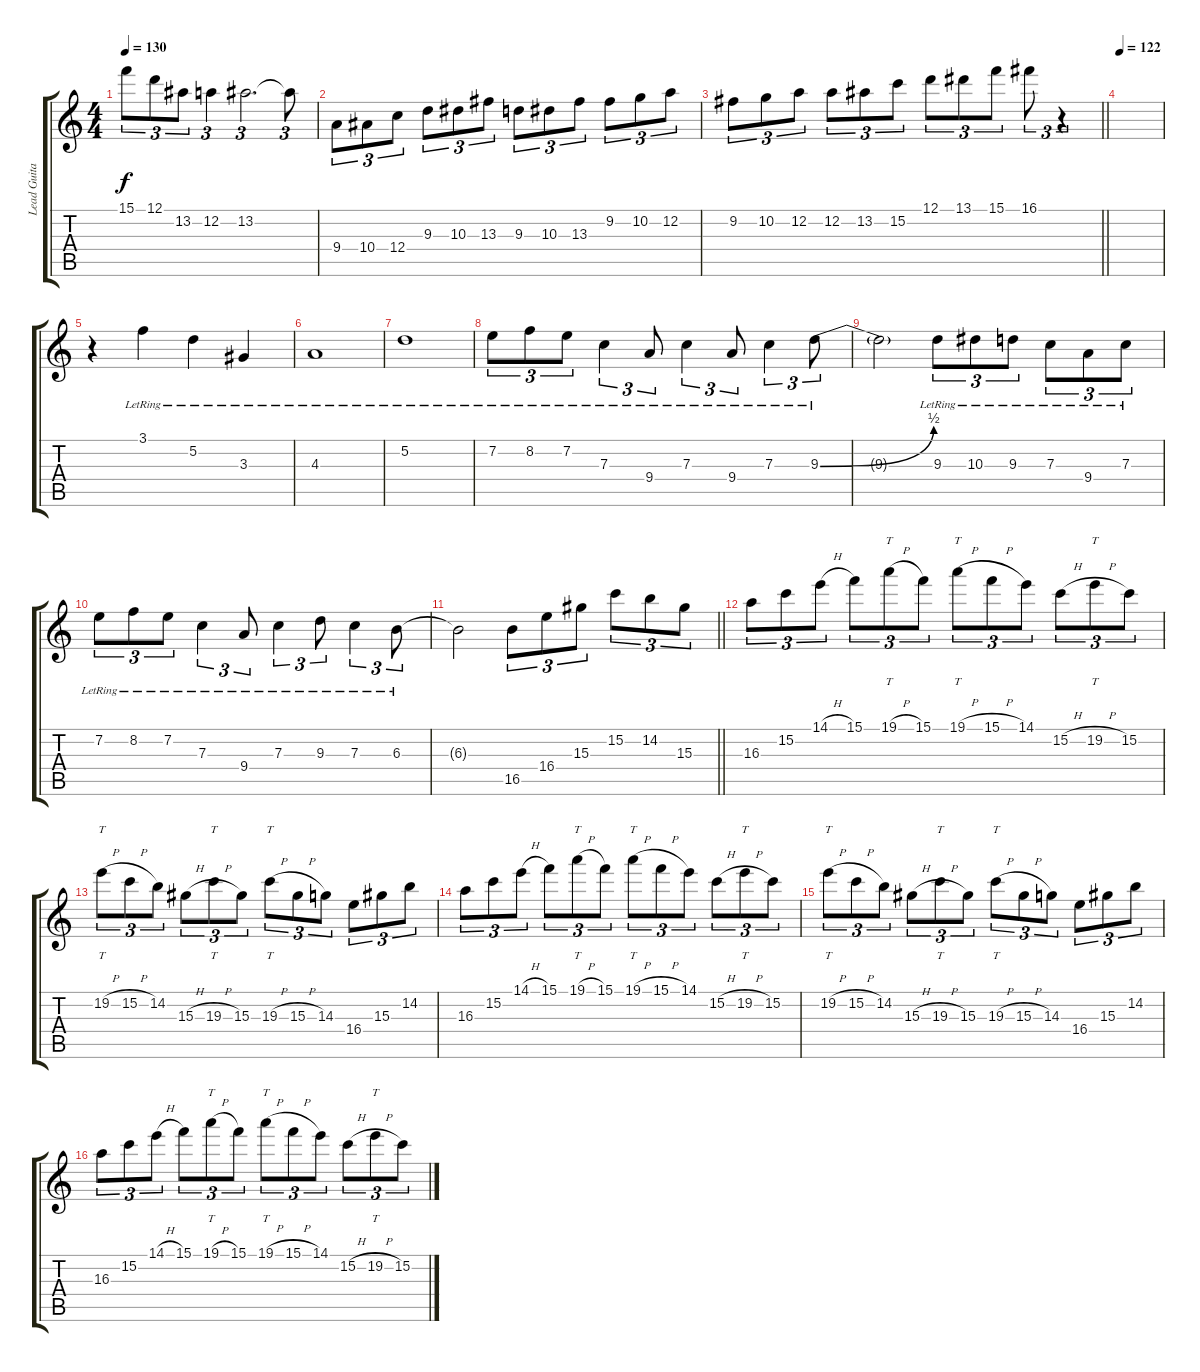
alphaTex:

\track ("Lead Guitar 1" "Lead Guita") {instrument distortionguitar}
\staff {score tabs}
\tuning (D4 A3 F3 C3 G2 C2) {hide}
\ts (4 4)
\tempo 130
\clef g2
\ks c
15.1.8{tu (3 2) dy f} 12.1.8{tu (3 2)} 13.2.8{tu (3 2)} 12.2.4{tu (3 2)} 13.2.2{d tu (3 2)} 13.2{t}.8{tu (3 2)} |
9.4.8{tu (3 2)} 10.4.8{tu (3 2)} 12.4.8{tu (3 2)} 9.3.8{tu (3 2)} 10.3.8{tu (3 2)} 13.3.8{tu (3 2)} 9.3.8{tu (3 2)} 10.3.8{tu (3 2)} 13.3.8{tu (3 2)} 9.2.8{tu (3 2)} 10.2.8{tu (3 2)} 12.2.8{tu (3 2)} |
\barLineRight lightlight
9.2.8{tu (3 2)} 10.2.8{tu (3 2)} 12.2.8{tu (3 2)} 12.2.8{tu (3 2)} 13.2.8{tu (3 2)} 15.2.8{tu (3 2)} 12.1.8{tu (3 2)} 13.1.8{tu (3 2)} 15.1.8{tu (3 2)} 16.1.8{tu (3 2)} r.4{tu (3 2)} |
\tempo 122
|
r.4{instrument acousticguitarnylon} 3.1{lr}.4 5.2{lr}.4 3.3{lr}.4 |
4.3{lr}.1 |
5.2{lr}.1 |
7.2{lr}.8{tu (3 2)} 8.2{lr}.8{tu (3 2)} 7.2{lr}.8{tu (3 2)} 7.3{lr}.4{tu (3 2)} 9.4{lr}.8{tu (3 2)} 7.3{lr}.4{tu (3 2)} 9.4{lr}.8{tu (3 2)} 7.3{lr}.4{tu (3 2)} 9.3{be (bend 0 0 60 2) lr}.8{tu (3 2)} |
9.3{t}.2 9.3{lr}.8{tu (3 2)} 10.3{lr}.8{tu (3 2)} 9.3{lr}.8{tu (3 2)} 7.3{lr}.8{tu (3 2)} 9.4{lr}.8{tu (3 2)} 7.3{lr}.8{tu (3 2)} |
7.2{lr}.8{tu (3 2)} 8.2{lr}.8{tu (3 2)} 7.2{lr}.8{tu (3 2)} 7.3{lr}.4{tu (3 2)} 9.4{lr}.8{tu (3 2)} 7.3{lr}.4{tu (3 2)} 9.3{lr}.8{tu (3 2)} 7.3{lr}.4{tu (3 2)} 6.3{lr}.8{tu (3 2)} |
\barLineRight lightlight
6.3{t}.2 16.5.8{tu (3 2) instrument distortionguitar} 16.4.8{tu (3 2)} 15.3.8{tu (3 2)} 15.2.8{tu (3 2)} 14.2.8{tu (3 2)} 15.3.8{tu (3 2)} |
16.3.8{tu (3 2)} 15.2.8{tu (3 2)} 14.1{h}.8{tu (3 2)} 15.1.8{tu (3 2)} 19.1{h}.8{tt tu (3 2)} 15.1.8{tu (3 2)} 19.1{h}.8{tt tu (3 2)} 15.1{h}.8{tu (3 2)} 14.1.8{tu (3 2)} 15.2{h}.8{tu (3 2)} 19.2{h}.8{tt tu (3 2)} 15.2.8{tu (3 2)} |
19.2{h}.8{tt tu (3 2)} 15.2{h}.8{tu (3 2)} 14.2.8{tu (3 2)} 15.3{h}.8{tu (3 2)} 19.3{h}.8{tt tu (3 2)} 15.3.8{tu (3 2)} 19.3{h}.8{tt tu (3 2)} 15.3{h}.8{tu (3 2)} 14.3.8{tu (3 2)} 16.4.8{tu (3 2)} 15.3.8{tu (3 2)} 14.2.8{tu (3 2)} |
16.3.8{tu (3 2)} 15.2.8{tu (3 2)} 14.1{h}.8{tu (3 2)} 15.1.8{tu (3 2)} 19.1{h}.8{tt tu (3 2)} 15.1.8{tu (3 2)} 19.1{h}.8{tt tu (3 2)} 15.1{h}.8{tu (3 2)} 14.1.8{tu (3 2)} 15.2{h}.8{tu (3 2)} 19.2{h}.8{tt tu (3 2)} 15.2.8{tu (3 2)} |
19.2{h}.8{tt tu (3 2)} 15.2{h}.8{tu (3 2)} 14.2.8{tu (3 2)} 15.3{h}.8{tu (3 2)} 19.3{h}.8{tt tu (3 2)} 15.3.8{tu (3 2)} 19.3{h}.8{tt tu (3 2)} 15.3{h}.8{tu (3 2)} 14.3.8{tu (3 2)} 16.4.8{tu (3 2)} 15.3.8{tu (3 2)} 14.2.8{tu (3 2)} |
16.3.8{tu (3 2)} 15.2.8{tu (3 2)} 14.1{h}.8{tu (3 2)} 15.1.8{tu (3 2)} 19.1{h}.8{tt tu (3 2)} 15.1.8{tu (3 2)} 19.1{h}.8{tt tu (3 2)} 15.1{h}.8{tu (3 2)} 14.1.8{tu (3 2)} 15.2{h}.8{tu (3 2)} 19.2{h}.8{tt tu (3 2)} 15.2.8{tu (3 2)}
